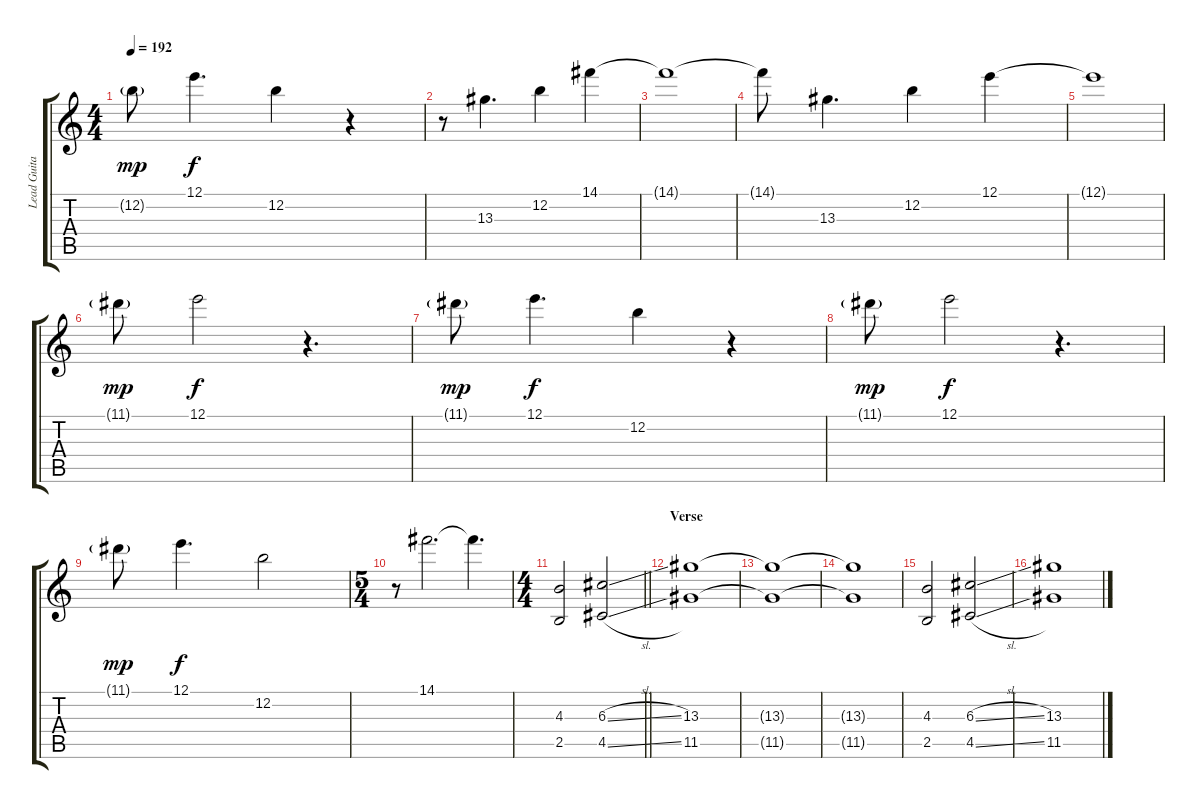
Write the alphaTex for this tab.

\track ("Lead Guitar" "Lead Guita") {instrument overdrivenguitar}
\staff {score tabs}
\tuning (E4 B3 G3 D3 A2 E2) {hide}
\ts (4 4)
\tempo 192
\clef g2
\ks c
12.2{g}.8{dy mp} 12.1.4{d dy f} 12.2.4 r.4 |
r.8 13.3.4{d} 12.2.4 14.1.4 |
14.1{t}.1 |
14.1{t}.8 13.3.4{d} 12.2.4 12.1.4 |
12.1{t}.1 |
11.1{g}.8{dy mp} 12.1.2{dy f} r.4{d} |
11.1{g}.8{dy mp} 12.1.4{d dy f} 12.2.4 r.4 |
11.1{g}.8{dy mp} 12.1.2{dy f} r.4{d} |
11.1{g}.8{dy mp} 12.1.4{d dy f} 12.2.2 |
\ts (5 4)
r.8 14.1.2{d} 14.1{t}.4{d} |
\ts (4 4)
\barLineRight lightlight
(4.3 2.5).2 (6.3{sl} 4.5{sl}).2 |
\section ("" "Verse")
(13.3 11.5).1 |
(13.3{t} 11.5{t}).1 |
(13.3{t} 11.5{t}).1 |
(4.3 2.5).2 (6.3{sl} 4.5{sl}).2 |
(13.3 11.5).1
